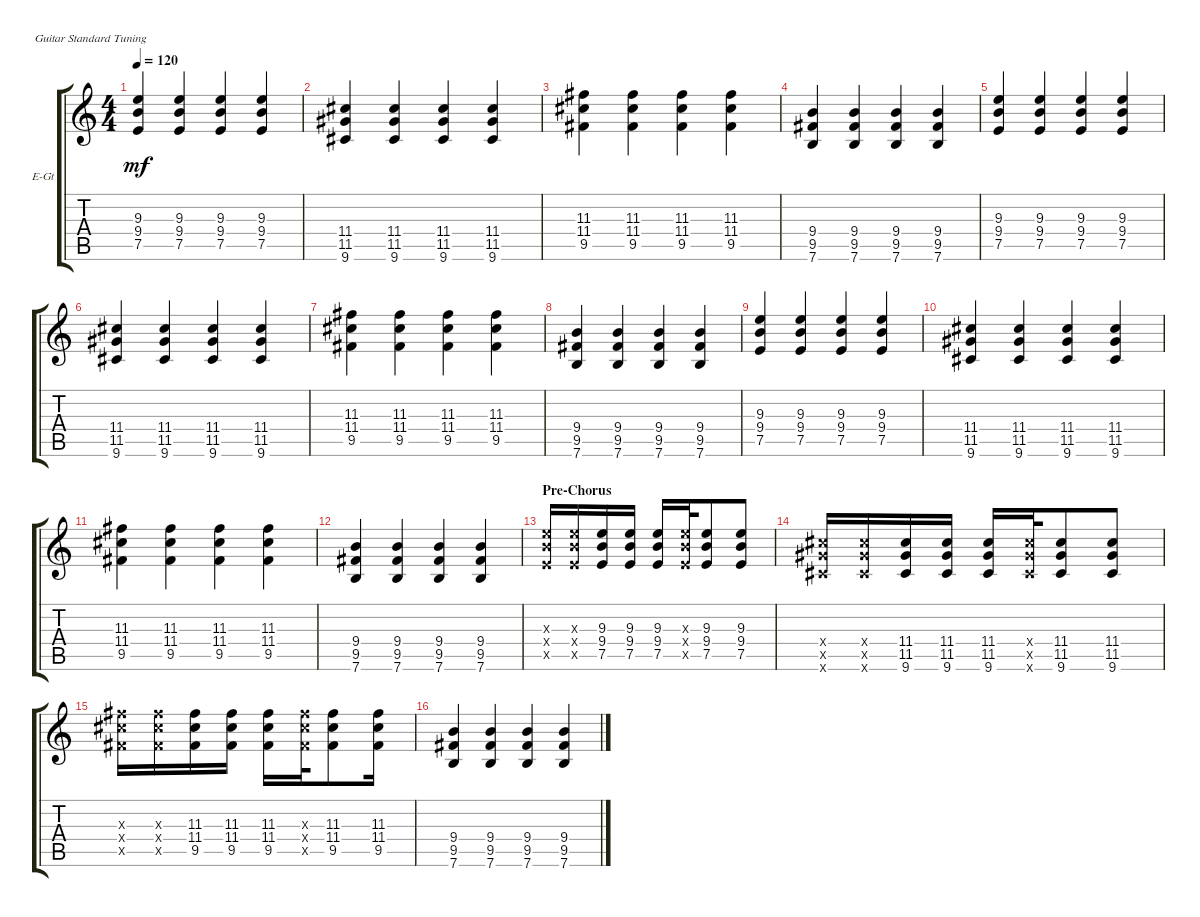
\defaultSystemsLayout 4
\bracketExtendMode groupsimilarinstruments
\firstSystemTrackNameOrientation horizontal
\otherSystemsTrackNameOrientation horizontal
\track ("Guitar" "E-Gt") {instrument distortionguitar}
\staff {score tabs}
\tuning (E4 B3 G3 D3 A2 E2)
\ts (4 4)
\tempo 120
\clef g2
\ks c
(9.4 9.3 7.5).4{dy mf} (9.4 9.3 7.5).4 (9.4 9.3 7.5).4 (9.4 9.3 7.5).4 |
(9.6 11.5 11.4).4 (9.6 11.5 11.4).4 (9.6 11.5 11.4).4 (9.6 11.5 11.4).4 |
(9.5 11.4 11.3).4 (9.5 11.4 11.3).4 (9.5 11.4 11.3).4 (9.5 11.4 11.3).4 |
(7.6 9.5 9.4).4 (7.6 9.5 9.4).4 (7.6 9.5 9.4).4 (7.6 9.5 9.4).4 |
(9.4 9.3 7.5).4 (9.4 9.3 7.5).4 (9.4 9.3 7.5).4 (9.4 9.3 7.5).4 |
(9.6 11.5 11.4).4 (9.6 11.5 11.4).4 (9.6 11.5 11.4).4 (9.6 11.5 11.4).4 |
(9.5 11.4 11.3).4 (9.5 11.4 11.3).4 (9.5 11.4 11.3).4 (9.5 11.4 11.3).4 |
(7.6 9.5 9.4).4 (7.6 9.5 9.4).4 (7.6 9.5 9.4).4 (7.6 9.5 9.4).4 |
(9.4 9.3 7.5).4 (9.4 9.3 7.5).4 (9.4 9.3 7.5).4 (9.4 9.3 7.5).4 |
(9.6 11.5 11.4).4 (9.6 11.5 11.4).4 (9.6 11.5 11.4).4 (9.6 11.5 11.4).4 |
(9.5 11.4 11.3).4 (9.5 11.4 11.3).4 (9.5 11.4 11.3).4 (9.5 11.4 11.3).4 |
(7.6 9.5 9.4).4 (7.6 9.5 9.4).4 (7.6 9.5 9.4).4 (7.6 9.5 9.4).4 |
\section ("" "Pre-Chorus")
(9.4{x} 9.3{x} 7.5{x}).16 (9.4{x} 9.3{x} 7.5{x}).16 (9.4 9.3 7.5).16 (9.4 9.3 7.5).16 (9.4 9.3 7.5).16 (9.4{x} 9.3{x} 7.5{x}).32 (9.4 9.3 7.5).8 (9.4 9.3 7.5).8 |
(9.6{x} 11.5{x} 11.4{x}).16 (9.6{x} 11.5{x} 11.4{x}).16 (9.6 11.5 11.4).16 (9.6 11.5 11.4).16 (9.6 11.5 11.4).16 (9.6{x} 11.5{x} 11.4{x}).32 (9.6 11.5 11.4).8 (9.6 11.5 11.4).8 |
(9.5{x} 11.4{x} 11.3{x}).16 (9.5{x} 11.4{x} 11.3{x}).16 (9.5 11.4 11.3).16 (9.5 11.4 11.3).16 (9.5 11.4 11.3).16 (9.5{x} 11.4{x} 11.3{x}).32 (9.5 11.4 11.3).8 (9.5 11.4 11.3).16 |
(7.6 9.5 9.4).4 (7.6 9.5 9.4).4 (7.6 9.5 9.4).4 (7.6 9.5 9.4).4
